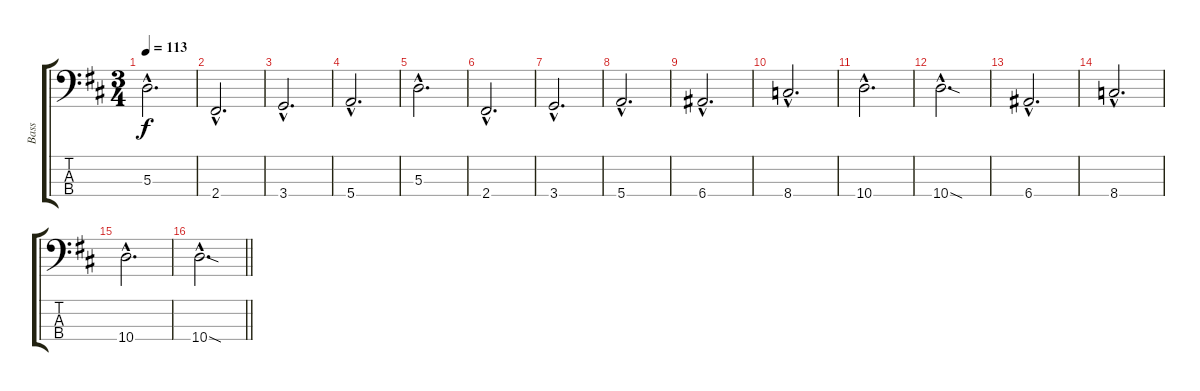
\track ("Bass" "Bass") {instrument electricbasspick}
\staff {score tabs}
\tuning (G2 D2 A1 E1) {hide}
\ts (3 4)
\tempo 113
\clef f4
\ks d
5.3{hac}.2{d dy f} |
2.4{hac}.2{d} |
3.4{hac}.2{d} |
5.4{hac}.2{d} |
5.3{hac}.2{d} |
2.4{hac}.2{d} |
3.4{hac}.2{d} |
5.4{hac}.2{d} |
6.4{hac}.2{d} |
8.4{hac}.2{d} |
10.4{hac}.2{d} |
10.4{sod hac}.2{d} |
6.4{hac}.2{d} |
8.4{hac}.2{d} |
10.4{hac}.2{d} |
\barLineRight lightlight
10.4{sod hac}.2{d}
